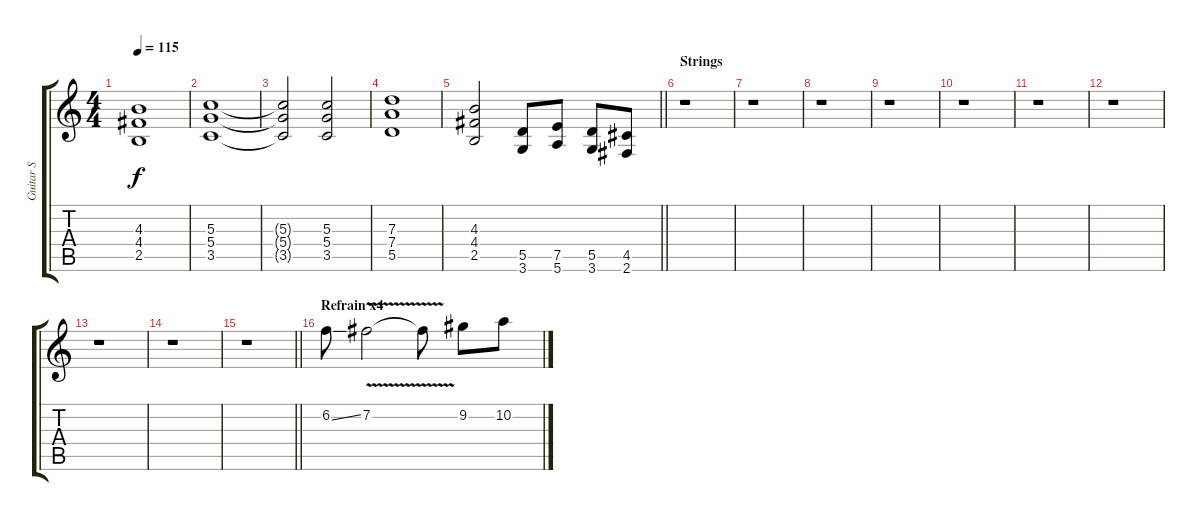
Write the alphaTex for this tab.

\track ("Guitar S" "Guitar S") {instrument electricguitarjazz}
\staff {score tabs}
\tuning (E4 B3 G3 D3 A2 E2) {hide}
\ts (4 4)
\tempo 115
\clef g2
\ks c
(4.3 4.4 2.5).1{dy f} |
(5.3 5.4 3.5).1 |
(5.3{t} 5.4{t} 3.5{t}).2 (5.3 5.4 3.5).2 |
(7.3 7.4 5.5).1 |
\barLineRight lightlight
(4.3 4.4 2.5).2 (5.5 3.6).8 (7.5 5.6).8 (5.5 3.6).8 (4.5 2.6).8 |
\section ("" "Strings")
r.1 |
r.1 |
r.1 |
r.1 |
r.1 |
r.1 |
r.1 |
r.1 |
r.1 |
\barLineRight lightlight
r.1 |
\section ("" "Refrain x4")
6.2{ss}.8{volume 11 instrument distortionguitar} 7.2{v}.2 7.2{t}.8 9.2.8 10.2.8
